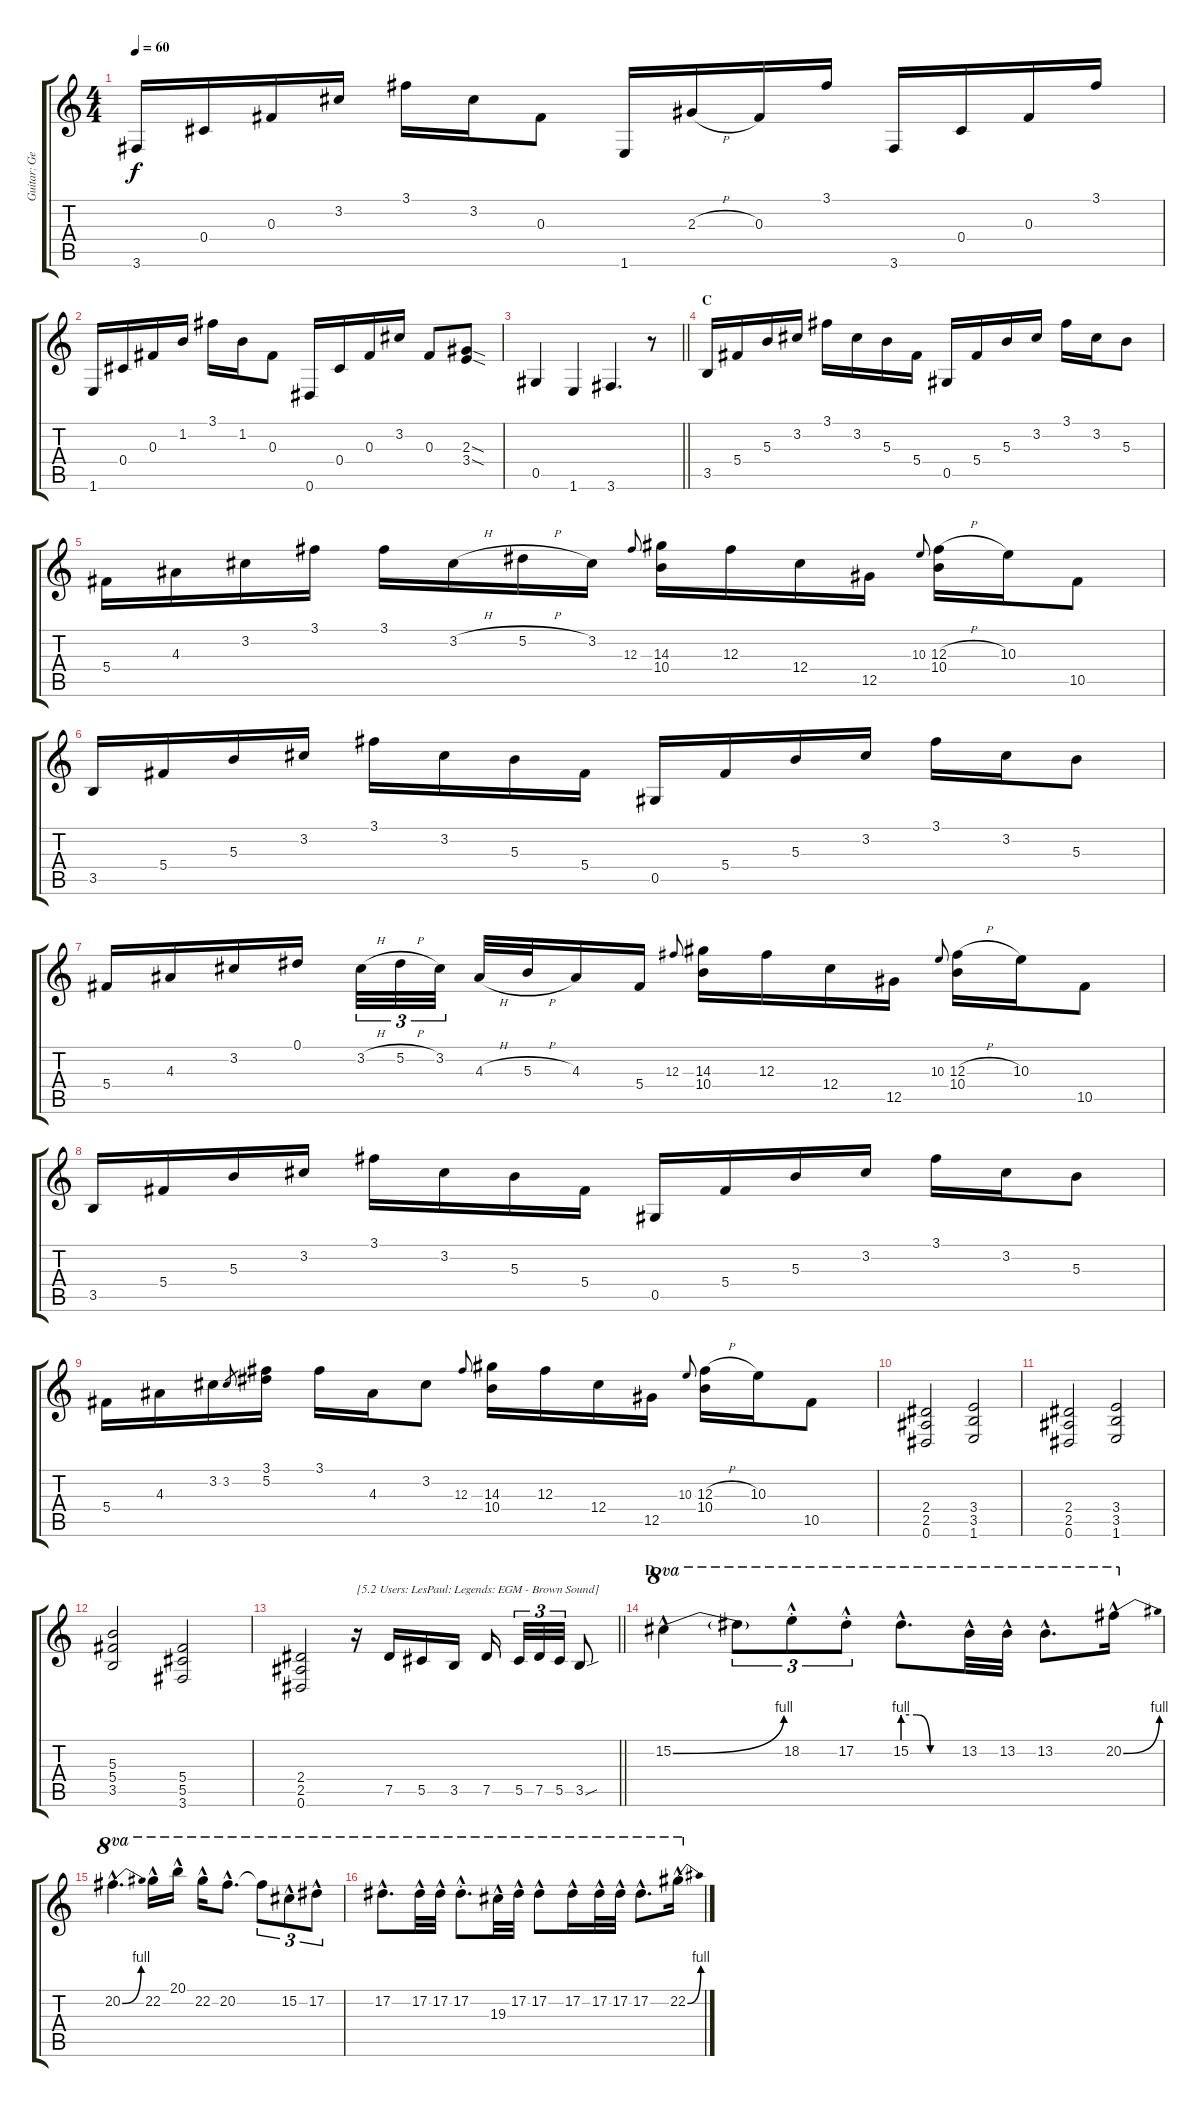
\track ("Guitar: George" "Guitar: Ge") {instrument overdrivenguitar}
\staff {score tabs}
\tuning (Eb4 Bb3 Gb3 Db3 Ab2 Eb2) {hide}
\ts (4 4)
\tempo 60
\clef g2
\ks c
3.6.16{dy f} 0.4.16 0.3.16 3.2.16 3.1.16 3.2.16 0.3.8 1.6.16 2.3{h}.16 0.3.16 3.1.16 3.6.16 0.4.16 0.3.16 3.1.16 |
1.6.16 0.4.16 0.3.16 1.2.16 3.1.16 1.2.16 0.3.8 0.6.16 0.4.16 0.3.16 3.2.16 0.3.8 (2.3{sod} 3.4{sod}).8 |
\barLineRight lightlight
0.5.4 1.6.4 3.6.4{d} r.8 |
\section ("" "C")
3.5.16 5.4.16 5.3.16 3.2.16 3.1.16 3.2.16 5.3.16 5.4.16 0.5.16 5.4.16 5.3.16 3.2.16 3.1.16 3.2.16 5.3.8 |
5.4.16 4.3.16 3.2.16 3.1.16 3.1.16 3.2{h}.16 5.2{h}.16 3.2.16 12.3.8{gr onbeat} (14.3 10.4).16 12.3.16 12.4.16 12.5.16 10.3.8{gr onbeat} (12.3{h} 10.4).16 10.3.16 10.5.8 |
3.5.16 5.4.16 5.3.16 3.2.16 3.1.16 3.2.16 5.3.16 5.4.16 0.5.16 5.4.16 5.3.16 3.2.16 3.1.16 3.2.16 5.3.8 |
5.4.16 4.3.16 3.2.16 0.1.16 3.2{h}.32{tu (3 2)} 5.2{h}.32{tu (3 2)} 3.2.32{tu (3 2) beam splitsecondary} 4.3{h}.32 5.3{h}.32 4.3.16 5.4.16 12.3.8{gr onbeat} (14.3 10.4).16 12.3.16 12.4.16 12.5.16 10.3.8{gr onbeat} (12.3{h} 10.4).16 10.3.16 10.5.8 |
3.5.16 5.4.16 5.3.16 3.2.16 3.1.16 3.2.16 5.3.16 5.4.16 0.5.16 5.4.16 5.3.16 3.2.16 3.1.16 3.2.16 5.3.8 |
5.4.16 4.3.16 3.2.16 3.2.8{gr} (3.1 5.2).16 3.1.16 4.3.16 3.2.8 12.3.8{gr onbeat} (14.3 10.4).16 12.3.16 12.4.16 12.5.16 10.3.8{gr onbeat} (12.3{h} 10.4).16 10.3.16 10.5.8 |
(2.4 2.5 0.6).2 (3.4 3.5 1.6).2 |
(2.4 2.5 0.6).2 (3.4 3.5 1.6).2 |
(5.3 5.4 3.5).2 (5.4 5.5 3.6).2 |
\barLineRight lightlight
(2.4 2.5 0.6).2 r.16{txt "[5.2 Users: LesPaul: Legends: EGM - Brown Sound]" volume 16 instrument overdrivenguitar} 7.5.16 5.5.16 3.5.16 7.5.16{beam splitsecondary} 5.5.32{tu (3 2)} 7.5.32{tu (3 2)} 5.5.32{tu (3 2)} 3.5{sou}.8 |
\section ("" "D")
15.2{be (bend 0 0 60 4) hac}.4{ot 8va} 15.2{t}.8{tu (3 2) ot 8va} 18.2{hac st}.8{tu (3 2) ot 8va} 17.2{hac st}.8{tu (3 2) ot 8va} 15.2{be (custom 0 4 15 4 30 0 60 0) hac}.8{d ot 8va} 13.2{hac}.32{ot 8va} 13.2{hac}.32{ot 8va} 13.2{hac}.8{d ot 8va} 20.2{be (bend 0 0 60 4) hac}.16{ot 8va} |
20.2{be (bend 0 0 60 4) hac}.4{d ot 8va} 22.2{hac}.16{ot 8va} 20.1{hac}.16{ot 8va} 22.2{hac}.16{ot 8va} 20.2{hac}.8{d ot 8va} 20.2{t}.8{tu (3 2) ot 8va} 15.2{hac}.8{tu (3 2) ot 8va} 17.2{hac}.8{tu (3 2) ot 8va} |
17.2{hac}.8{d ot 8va} 17.2{hac}.32{ot 8va} 17.2{hac}.32{ot 8va} 17.2{hac st}.8{d ot 8va} 19.3{hac}.32{ot 8va} 17.2{hac}.32{ot 8va} 17.2{hac}.8{ot 8va} 17.2{hac}.16{ot 8va} 17.2{hac}.32{ot 8va} 17.2{hac}.32{ot 8va} 17.2{hac}.8{d ot 8va} 22.2{be (bend 0 0 60 4) hac}.16{ot 8va}
